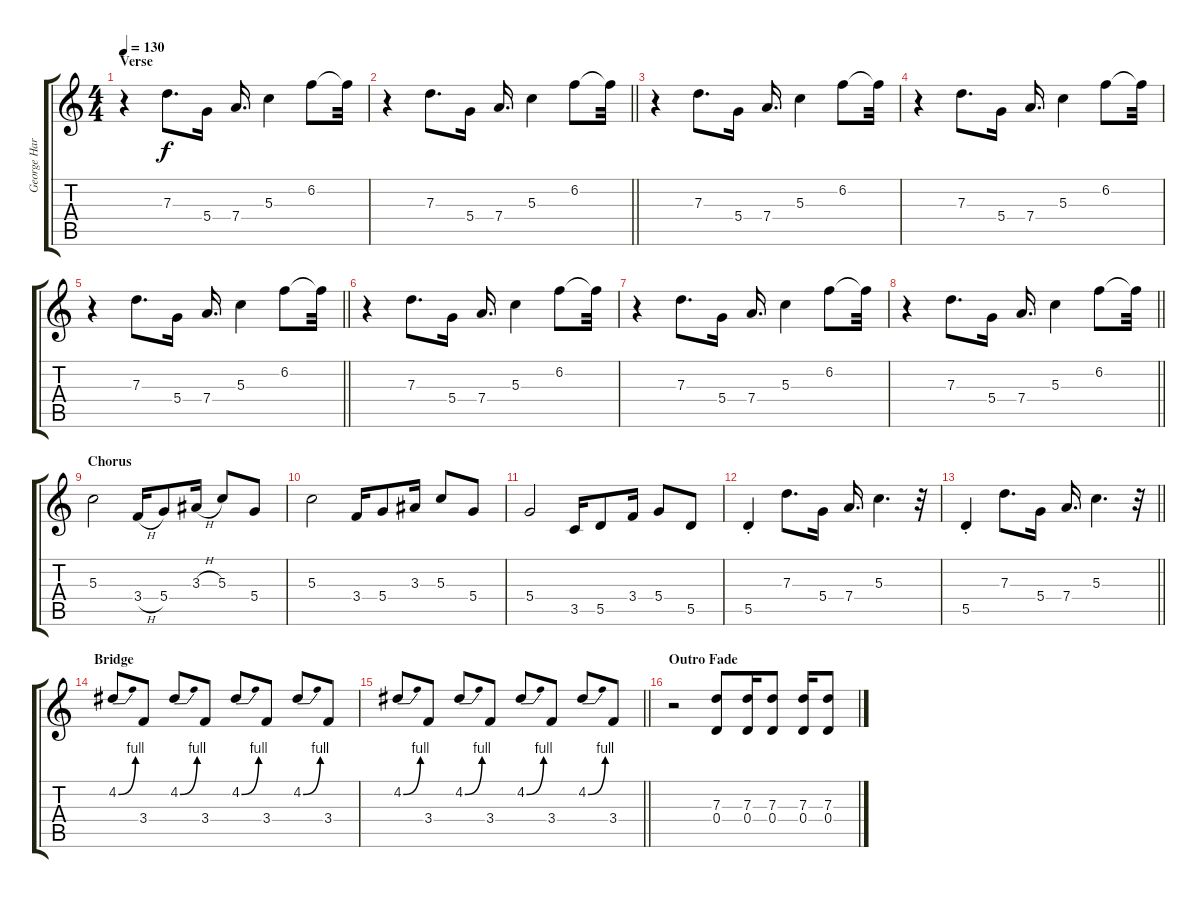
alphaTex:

\track ("George Harrison" "George Har") {instrument distortionguitar}
\staff {score tabs}
\tuning (E4 B3 G3 D3 A2 E2) {hide}
\ts (4 4)
\section ("" "Verse")
\tempo 130
\clef g2
\ks c
r.4{dy f} 7.3.8{d} 5.4.16 7.4.16{d} 5.3.4 6.2.8 6.2{t}.32 |
\barLineRight lightlight
r.4 7.3.8{d} 5.4.16 7.4.16{d} 5.3.4 6.2.8 6.2{t}.32 |
r.4 7.3.8{d} 5.4.16 7.4.16{d} 5.3.4 6.2.8 6.2{t}.32 |
r.4 7.3.8{d} 5.4.16 7.4.16{d} 5.3.4 6.2.8 6.2{t}.32 |
\barLineRight lightlight
r.4 7.3.8{d} 5.4.16 7.4.16{d} 5.3.4 6.2.8 6.2{t}.32 |
r.4 7.3.8{d} 5.4.16 7.4.16{d} 5.3.4 6.2.8 6.2{t}.32 |
r.4 7.3.8{d} 5.4.16 7.4.16{d} 5.3.4 6.2.8 6.2{t}.32 |
\barLineRight lightlight
r.4 7.3.8{d} 5.4.16 7.4.16{d} 5.3.4 6.2.8 6.2{t}.32 |
\section ("" "Chorus")
5.3.2 3.4{h}.16 5.4.8 3.3{h}.16 5.3.8 5.4.8 |
5.3.2 3.4.16 5.4.8 3.3.16 5.3.8 5.4.8 |
5.4.2 3.5.16 5.5.8 3.4.16 5.4.8 5.5.8 |
5.5{st}.4 7.3.8{d} 5.4.16 7.4.16{d} 5.3.4{d} r.32 |
\barLineRight lightlight
5.5{st}.4 7.3.8{d} 5.4.16 7.4.16{d} 5.3.4{d} r.32 |
\section ("" "Bridge")
4.2{be (bend 0 0 60 4)}.8 3.4.8 4.2{be (bend 0 0 60 4)}.8 3.4.8 4.2{be (bend 0 0 60 4)}.8 3.4.8 4.2{be (bend 0 0 60 4)}.8 3.4.8 |
\barLineRight lightlight
4.2{be (bend 0 0 60 4)}.8 3.4.8 4.2{be (bend 0 0 60 4)}.8 3.4.8 4.2{be (bend 0 0 60 4)}.8 3.4.8 4.2{be (bend 0 0 60 4)}.8 3.4.8 |
\section ("" "Outro Fade")
r.2 (7.3 0.4).8 (7.3 0.4).16 (7.3 0.4).8 (7.3 0.4).16 (7.3 0.4).8
